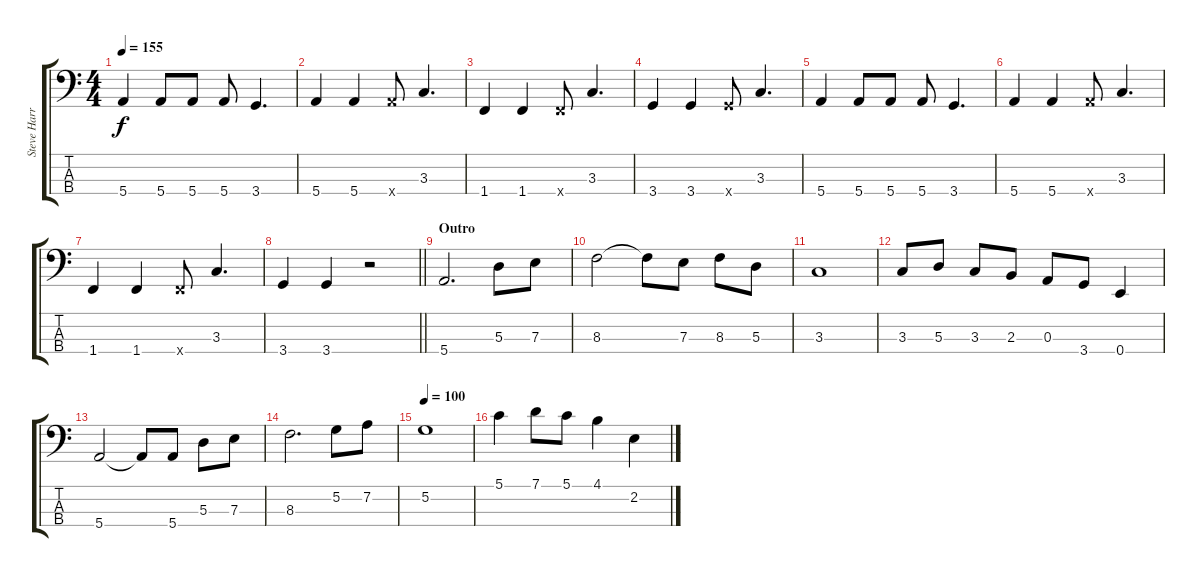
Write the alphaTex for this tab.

\track ("Steve Harris" "Steve Harr") {instrument electricbassfinger}
\staff {score tabs}
\tuning (G2 D2 A1 E1) {hide}
\ts (4 4)
\tempo 155
\clef f4
\ks c
5.4.4{dy f} 5.4.8 5.4.8 5.4.8 3.4.4{d} |
5.4.4 5.4.4 5.4{x}.8 3.3.4{d} |
1.4.4 1.4.4 1.4{x}.8 3.3.4{d} |
3.4.4 3.4.4 3.4{x}.8 3.3.4{d} |
5.4.4 5.4.8 5.4.8 5.4.8 3.4.4{d} |
5.4.4 5.4.4 5.4{x}.8 3.3.4{d} |
1.4.4 1.4.4 1.4{x}.8 3.3.4{d} |
\barLineRight lightlight
3.4.4 3.4.4 r.2 |
\section ("" "Outro")
5.4.2{d} 5.3.8 7.3.8 |
8.3.2 8.3{t}.8 7.3.8 8.3.8 5.3.8 |
3.3.1 |
3.3.8 5.3.8 3.3.8 2.3.8 0.3.8 3.4.8 0.4.4 |
5.4.2 5.4{t}.8 5.4.8 5.3.8 7.3.8 |
8.3.2{d} 5.2.8 7.2.8 |
\tempo 100
5.2.1 |
5.1.4 7.1.8 5.1.8 4.1.4 2.2.4
